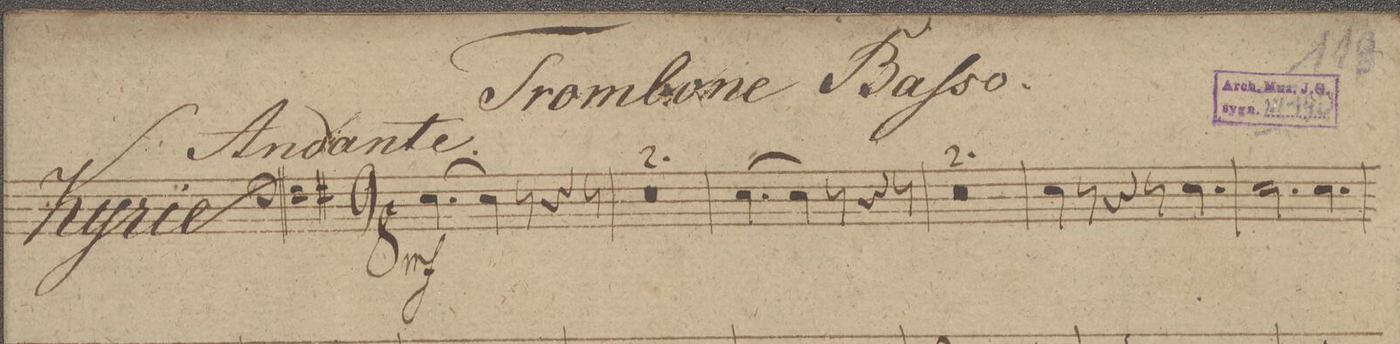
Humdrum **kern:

**kern	**dynam
*I"Trombone Baſso.	*
*clefF4	*
*k[f#]	*
*M9/8	*
[4.E\	mf
4E\]	.
8r	.
4r	.
8r	.
=2	=2
8%18r	.
=3	=3
=4	=4
[4.E\	.
4E\]	.
8r	.
4r	.
8r	.
=5	=5
8%18r	.
=6	=6
=7	=7
4E\	.
8r	.
4r	.
8r	.
4.E\	.
=8	=8
*2\right	*
2.E\	.
4.E\	.
=9	=9
*-	*-
